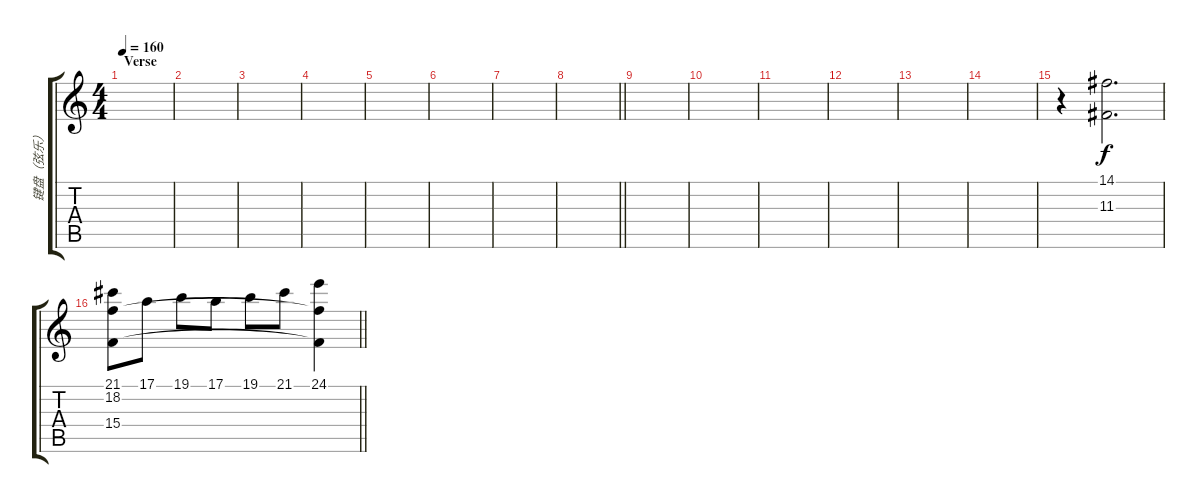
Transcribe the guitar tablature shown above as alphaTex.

\track ("键盘（弦乐）" "键盘（弦乐）") {instrument stringensemble1}
\staff {score tabs}
\tuning (E4 B3 G3 D3 A2 E2) {hide}
\ts (4 4)
\section ("" "Verse")
\tempo 160
\clef g2
\ks c
|
|
|
|
|
|
|
\barLineRight lightlight
|
|
|
|
|
|
|
r.4 (14.1 11.3).2{d} |
\barLineRight lightlight
(21.1 18.2 15.4).8 17.1.8 19.1.8 17.1.8 19.1.8 21.1.8 (24.1 18.2{t} 15.4{t}).4
